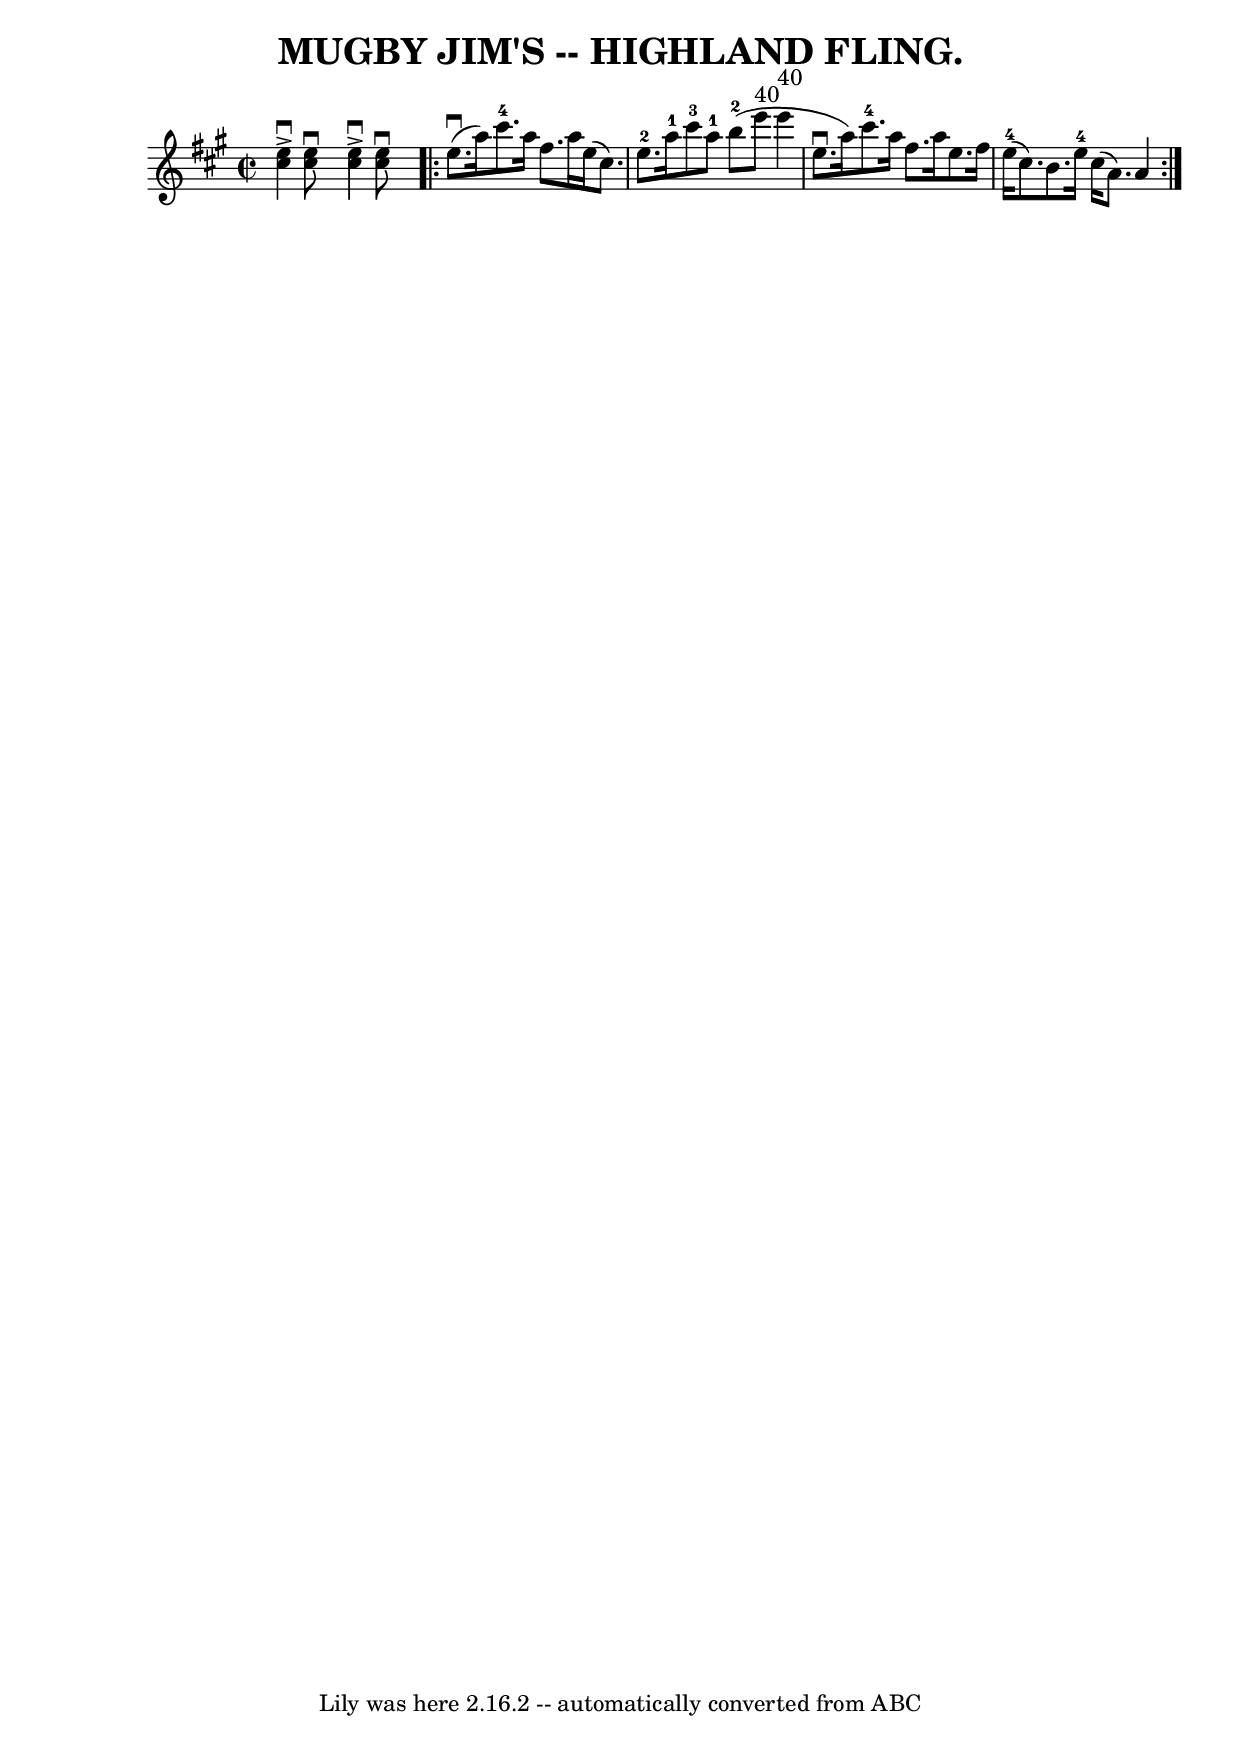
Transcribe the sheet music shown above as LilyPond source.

\version "2.16.2"
\include "Mammoth.ily"
\header {
  %% book = "Ryan's Mammoth Collection of Fiddle Tunes"
  crossRefNumber = "1"
  footnotes = ""
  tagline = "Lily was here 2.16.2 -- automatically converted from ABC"
  title = "MUGBY JIM'S -- HIGHLAND FLING."

}
voicedefault =  {


  \override Staff.TimeSignature #'style = #'C
  \time 2/2 
  \key a \major   << cis''4^\accent^\downbow e''4   >> <<   
    cis''8^\downbow e''4   >>     << cis''4^\accent^\downbow e''4   >> <<   
      cis''8^\downbow e''4   >>     
  \repeat volta 2 {
    e''8. (^\downbow a''16 
    ) cis'''8.-4 a''16 fis''8. a''16 e''16 (cis''8.)   
    |
    e''8.-2 a''16-1 cis'''8-3 a''8-1 b''8-2(
    e'''8^"40" e'''4^"40"   |
    e''8. (^\downbow a''16)   
    cis'''8.-4 a''16 fis''8. a''16 e''8. fis''16    |
    
    e''16-4(cis''8.) b'8. e''16-4 cis''16 (a'8.) a'4    

  }   

}

\score{
  <<

    \context Staff="default"
    {
      \voicedefault 
      
    }

  >>
  \layout {
    
  }
  \midi {
  }

}
